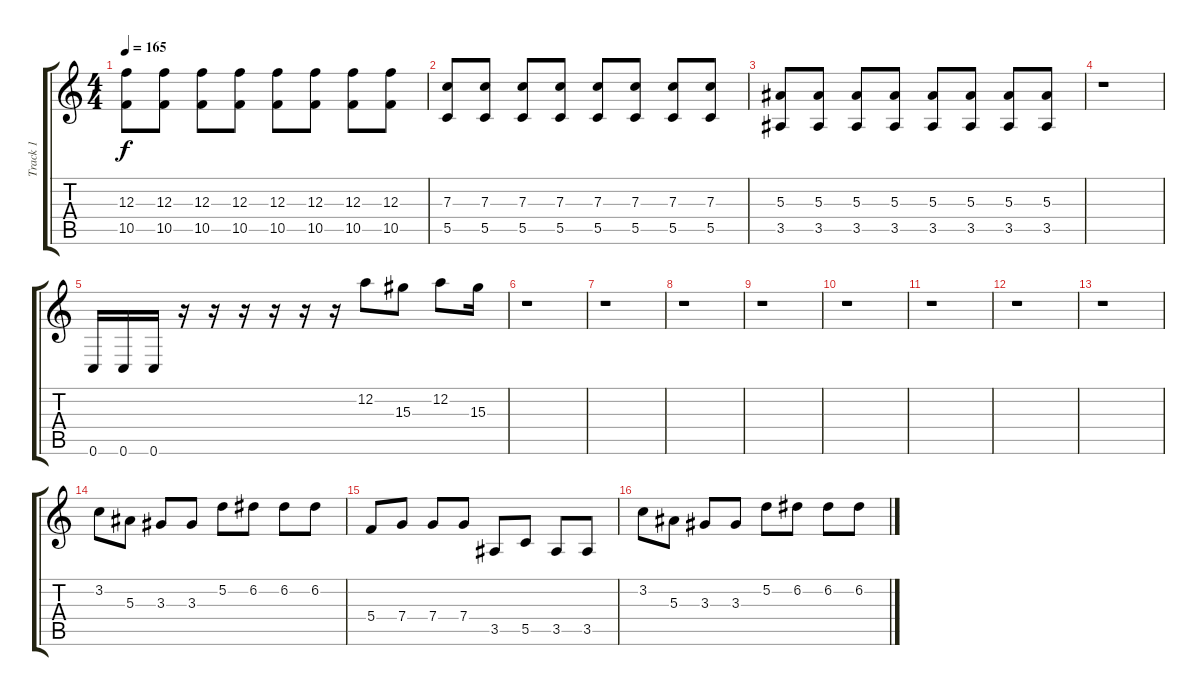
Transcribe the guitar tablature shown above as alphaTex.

\track ("Track 1" "Track 1") {instrument acousticguitarsteel}
\staff {score tabs}
\tuning (D4 A3 F3 C3 G2 C2) {hide}
\ts (4 4)
\tempo 165
\clef g2
\ks c
(12.3 10.5).8{dy f} (12.3 10.5).8 (12.3 10.5).8 (12.3 10.5).8 (12.3 10.5).8 (12.3 10.5).8 (12.3 10.5).8 (12.3 10.5).8 |
(7.3 5.5).8 (7.3 5.5).8 (7.3 5.5).8 (7.3 5.5).8 (7.3 5.5).8 (7.3 5.5).8 (7.3 5.5).8 (7.3 5.5).8 |
(5.3 3.5).8 (5.3 3.5).8 (5.3 3.5).8 (5.3 3.5).8 (5.3 3.5).8 (5.3 3.5).8 (5.3 3.5).8 (5.3 3.5).8 |
r.1 |
0.6.16 0.6.16 0.6.16 r.16 r.16 r.16 r.16 r.16 r.16 12.2.8 15.3.8 12.2.8 15.3.16 |
r.1 |
r.1 |
r.1 |
r.1 |
r.1 |
r.1 |
r.1 |
r.1 |
3.2.8 5.3.8 3.3.8 3.3.8 5.2.8 6.2.8 6.2.8 6.2.8 |
5.4.8 7.4.8 7.4.8 7.4.8 3.5.8 5.5.8 3.5.8 3.5.8 |
3.2.8 5.3.8 3.3.8 3.3.8 5.2.8 6.2.8 6.2.8 6.2.8
